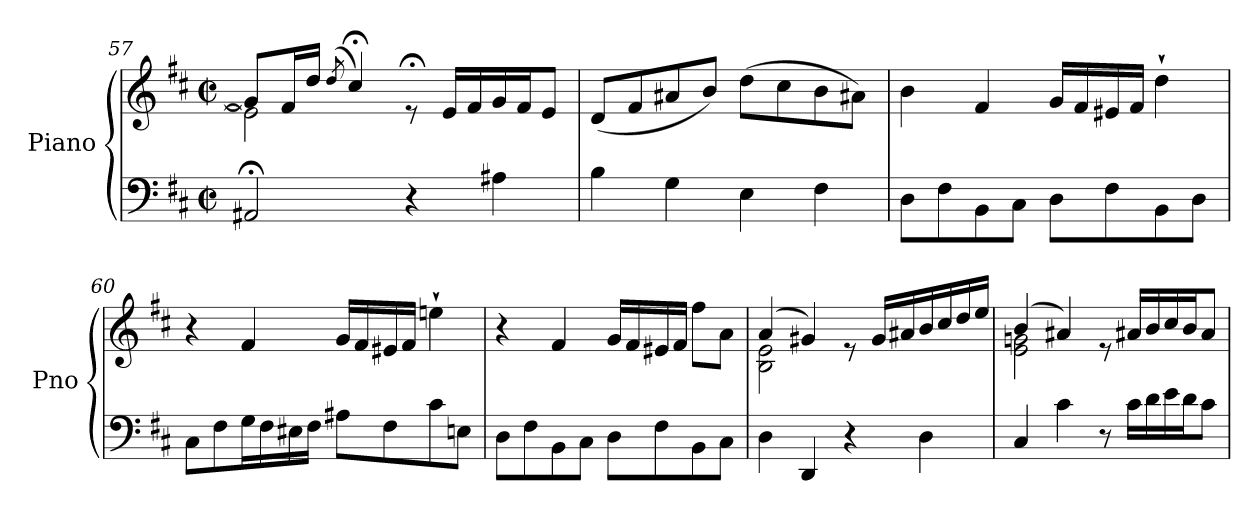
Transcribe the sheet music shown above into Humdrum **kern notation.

**kern	**kern
*part1	*part1
*staff2	*staff1
*I"Piano	*
*I'Pno	*
*clefF4	*clefG2
*k[f#c#]	*k[f#c#]
*M2/2	*M2/2
*met(c|)	*met(c|)
=57	=57
*	*^
2AA#X;/	8g/L]	2e\]
.	16f#/L	.
.	16dd/JJ	.
.	(>8qdd/	.
.	4cc#;</)	.
4r	8r;<e	2ryy
.	16e/LL	.
.	16f#/	.
4A#X\	16g/	.
.	16f#/J	.
.	8e/J	.
*	*v	*v
!!LO:LB:g=z
=58	=58
4B\	(8d/L
.	8f#/
4G\	8a#X/
.	8b/J)
4E\	(8dd\L
.	8cc#\
4F#\	8b\
.	8a#X\J)
=59	=59
8D\L	4b\
8F#\	.
8BB\	4f#/
8C#\J	.
8D\L	16g/LL
.	16f#/
8F#\	16e#X/
.	16f#/JJ
8BB\	4dd`\
8D\J	.
=60	=60
8C#\L	4r
8F#\	.
16G\L	4f#/
16F#\	.
16E#X\	.
16F#\JJ	.
8A#X\L	16g/LL
.	16f#/
8F#\	16e#X/
.	16f#/JJ
8c#\	4een`\
8En\J	.
=61	=61
8D\L	4r
8F#\	.
8BB\	4f#/
8C#\J	.
8D\L	16g/LL
.	16f#/
8F#\	16e#X/
.	16f#/JJ
8BB\	8ff#\L
8C#\J	8a\J
!!LO:LB:g=z
=62	=62
*	*^
4D\	(4a/	2B\ 2e\
4DD/	4g#X/)	.
4r	8re	2ryy
.	16g#/LL	.
.	16a#X/	.
4D\	16b/	.
.	16cc#/	.
.	16dd/	.
.	16ee/JJ	.
=63	=63	=63
4C#/	(4b/	2e\ 2gn\
4c#\	4a#X/)	.
8r	8re	2ryy
16c#\LL	16a#X/LL	.
16d\	16b/	.
16e\	16cc#/	.
16d\J	16b/J	.
8c#\J	8a#/J	.
*	*v	*v
=	=
*-	*-
